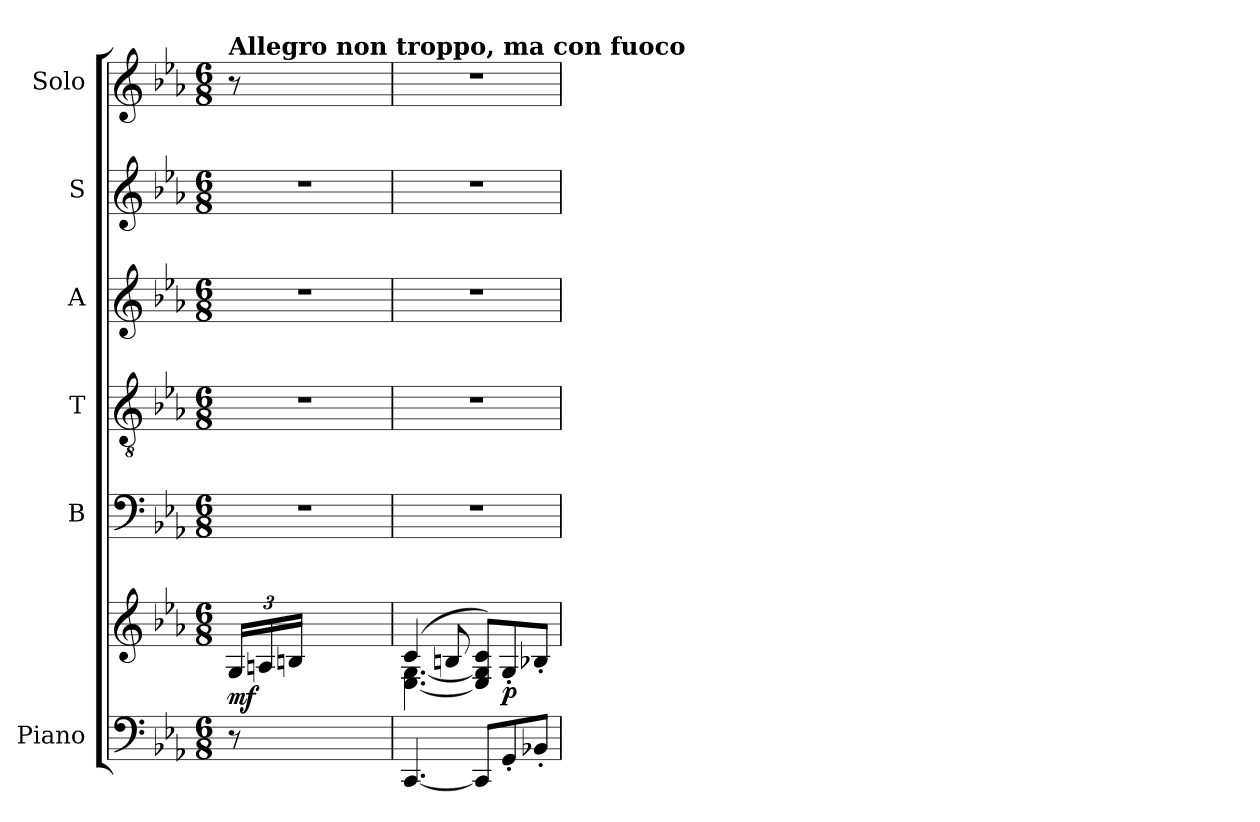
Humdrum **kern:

**kern	**kern	**dynam	**kern	**kern	**kern	**kern	**kern
*part6	*part6	*part6	*part5	*part4	*part3	*part2	*part1
*staff7	*staff6	*staff6/7	*staff5	*staff4	*staff3	*staff2	*staff1
*I"Piano	*	*	*I"B	*I"T	*I"A	*I"S	*I"Solo
*I'Pno	*	*	*I'B	*I'T	*I'A	*I'S	*
*clefF4	*clefG2	*	*clefF4	*clefGv2	*clefG2	*clefG2	*clefG2
*k[b-e-a-]	*k[b-e-a-]	*	*k[b-e-a-]	*k[b-e-a-]	*k[b-e-a-]	*k[b-e-a-]	*k[b-e-a-]
*M6/8	*M6/8	*	*M6/8	*M6/8	*M6/8	*M6/8	*M6/8
*MM168	*MM168	*	*MM168	*MM168	*MM168	*MM168	*MM168
*	*Xbrackettup	*	*	*	*	*	*
=	=	=	=	=	=	=	=
!	!	!	!	!	!	!	!LO:TX:a:B:t=Allegro non troppo, ma con fuoco
!	!	!LO:DY:b	!	!	!	!	!
8r	24G/LL	mf	2.r	2.r	2.r	2.r	8r
.	24An/	.	.	.	.	.	.
.	24Bn/JJ	.	.	.	.	.	.
2ryy	2ryy	.	.	.	.	.	2ryy
8ryy	8ryy	.	.	.	.	.	8ryy
=1	=1	=1	=1	=1	=1	=1	=1
*	*^	*	*	*	*	*	*
[4.CC/	(4c/	[4.E-\ [4.G\	.	2.r	2.r	2.r	2.r	2.r
.	8Bn/	.	.	.	.	.	.	.
8CC/L]	8E-/] 8G/] 8c/L)	4.ryy	.	.	.	.	.	.
!	!	!	!LO:DY:b	!	!	!	!	!
8GG'/	8G'/	.	p	.	.	.	.	.
8BB-X'/J	8B-X'/J	.	.	.	.	.	.	.
*	*v	*v	*	*	*	*	*	*
=	=	=	=	=	=	=	=
*-	*-	*-	*-	*-	*-	*-	*-
